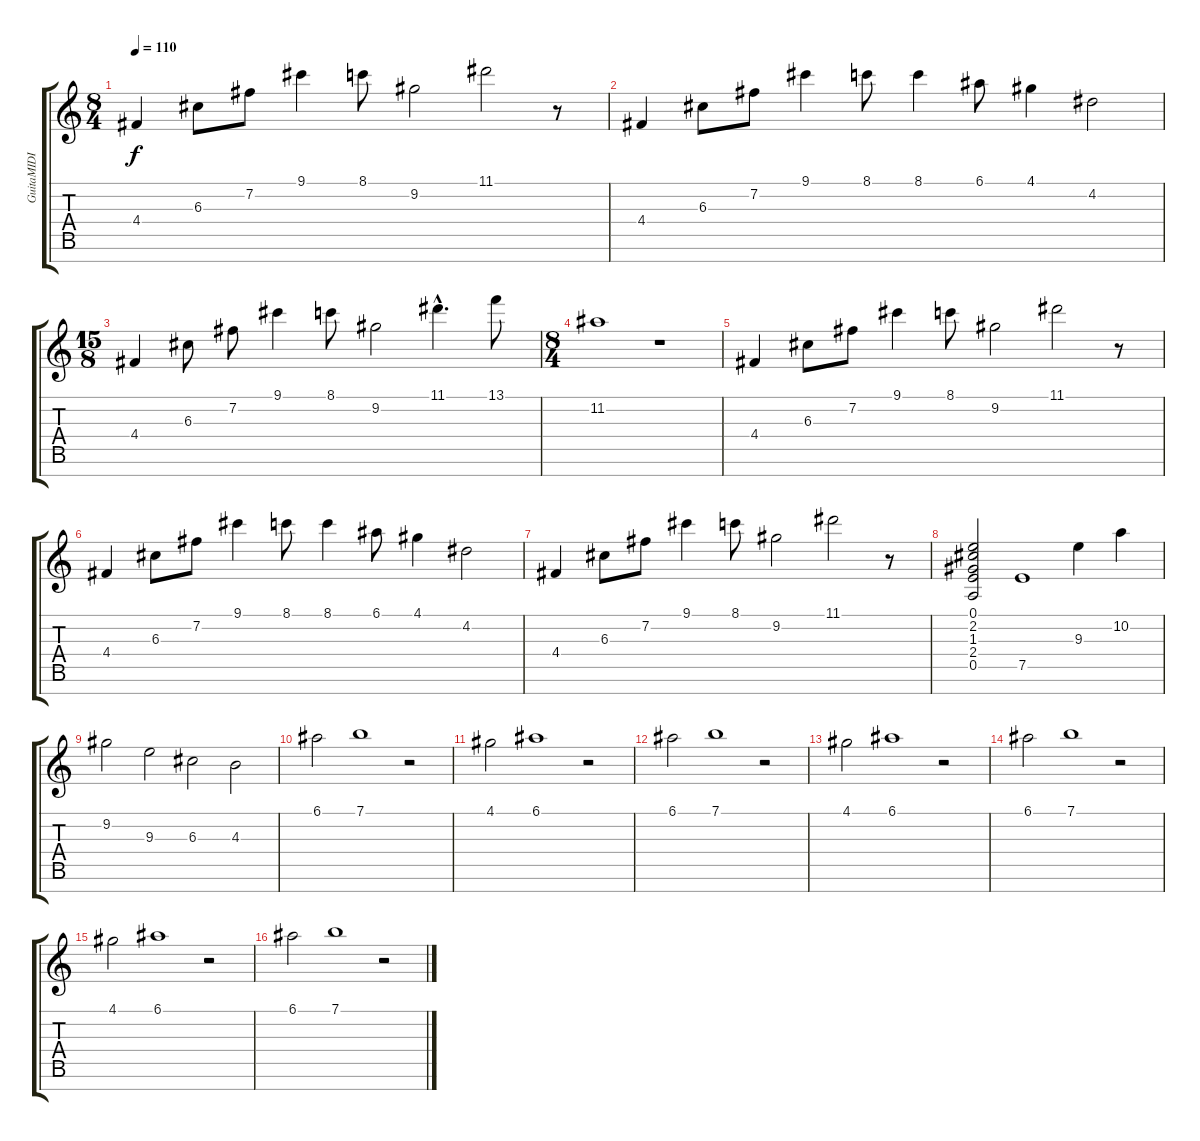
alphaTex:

\track ("GuitaMIDI" "GuitaMIDI") {instrument distortionguitar}
\staff {score tabs}
\tuning (E4 B3 G3 D3 A2 E2 B1) {hide}
\ts (8 4)
\tempo 110
\clef g2
\ks c
4.4.4{dy f} 6.3.8 7.2.8 9.1.4 8.1.8 9.2.2 11.1.2 r.8 |
4.4.4 6.3.8 7.2.8 9.1.4 8.1.8 8.1.4 6.1.8 4.1.4 4.2.2 |
\ts (15 8)
4.4.4 6.3.8 7.2.8 9.1.4 8.1.8 9.2.2 11.1{hac}.4{d} 13.1.8 |
\ts (8 4)
11.2.1 r.1 |
4.4.4 6.3.8 7.2.8 9.1.4 8.1.8 9.2.2 11.1.2 r.8 |
4.4.4 6.3.8 7.2.8 9.1.4 8.1.8 8.1.4 6.1.8 4.1.4 4.2.2 |
4.4.4 6.3.8 7.2.8 9.1.4 8.1.8 9.2.2 11.1.2 r.8 |
(0.1 2.2 1.3 2.4 0.5).2 7.5.1 9.3.4 10.2.4 |
9.2.2 9.3.2 6.3.2 4.3.2 |
6.1.2 7.1.1 r.2 |
4.1.2 6.1.1 r.2 |
6.1.2 7.1.1 r.2 |
4.1.2 6.1.1 r.2 |
6.1.2 7.1.1 r.2 |
4.1.2 6.1.1 r.2 |
6.1.2 7.1.1 r.2
